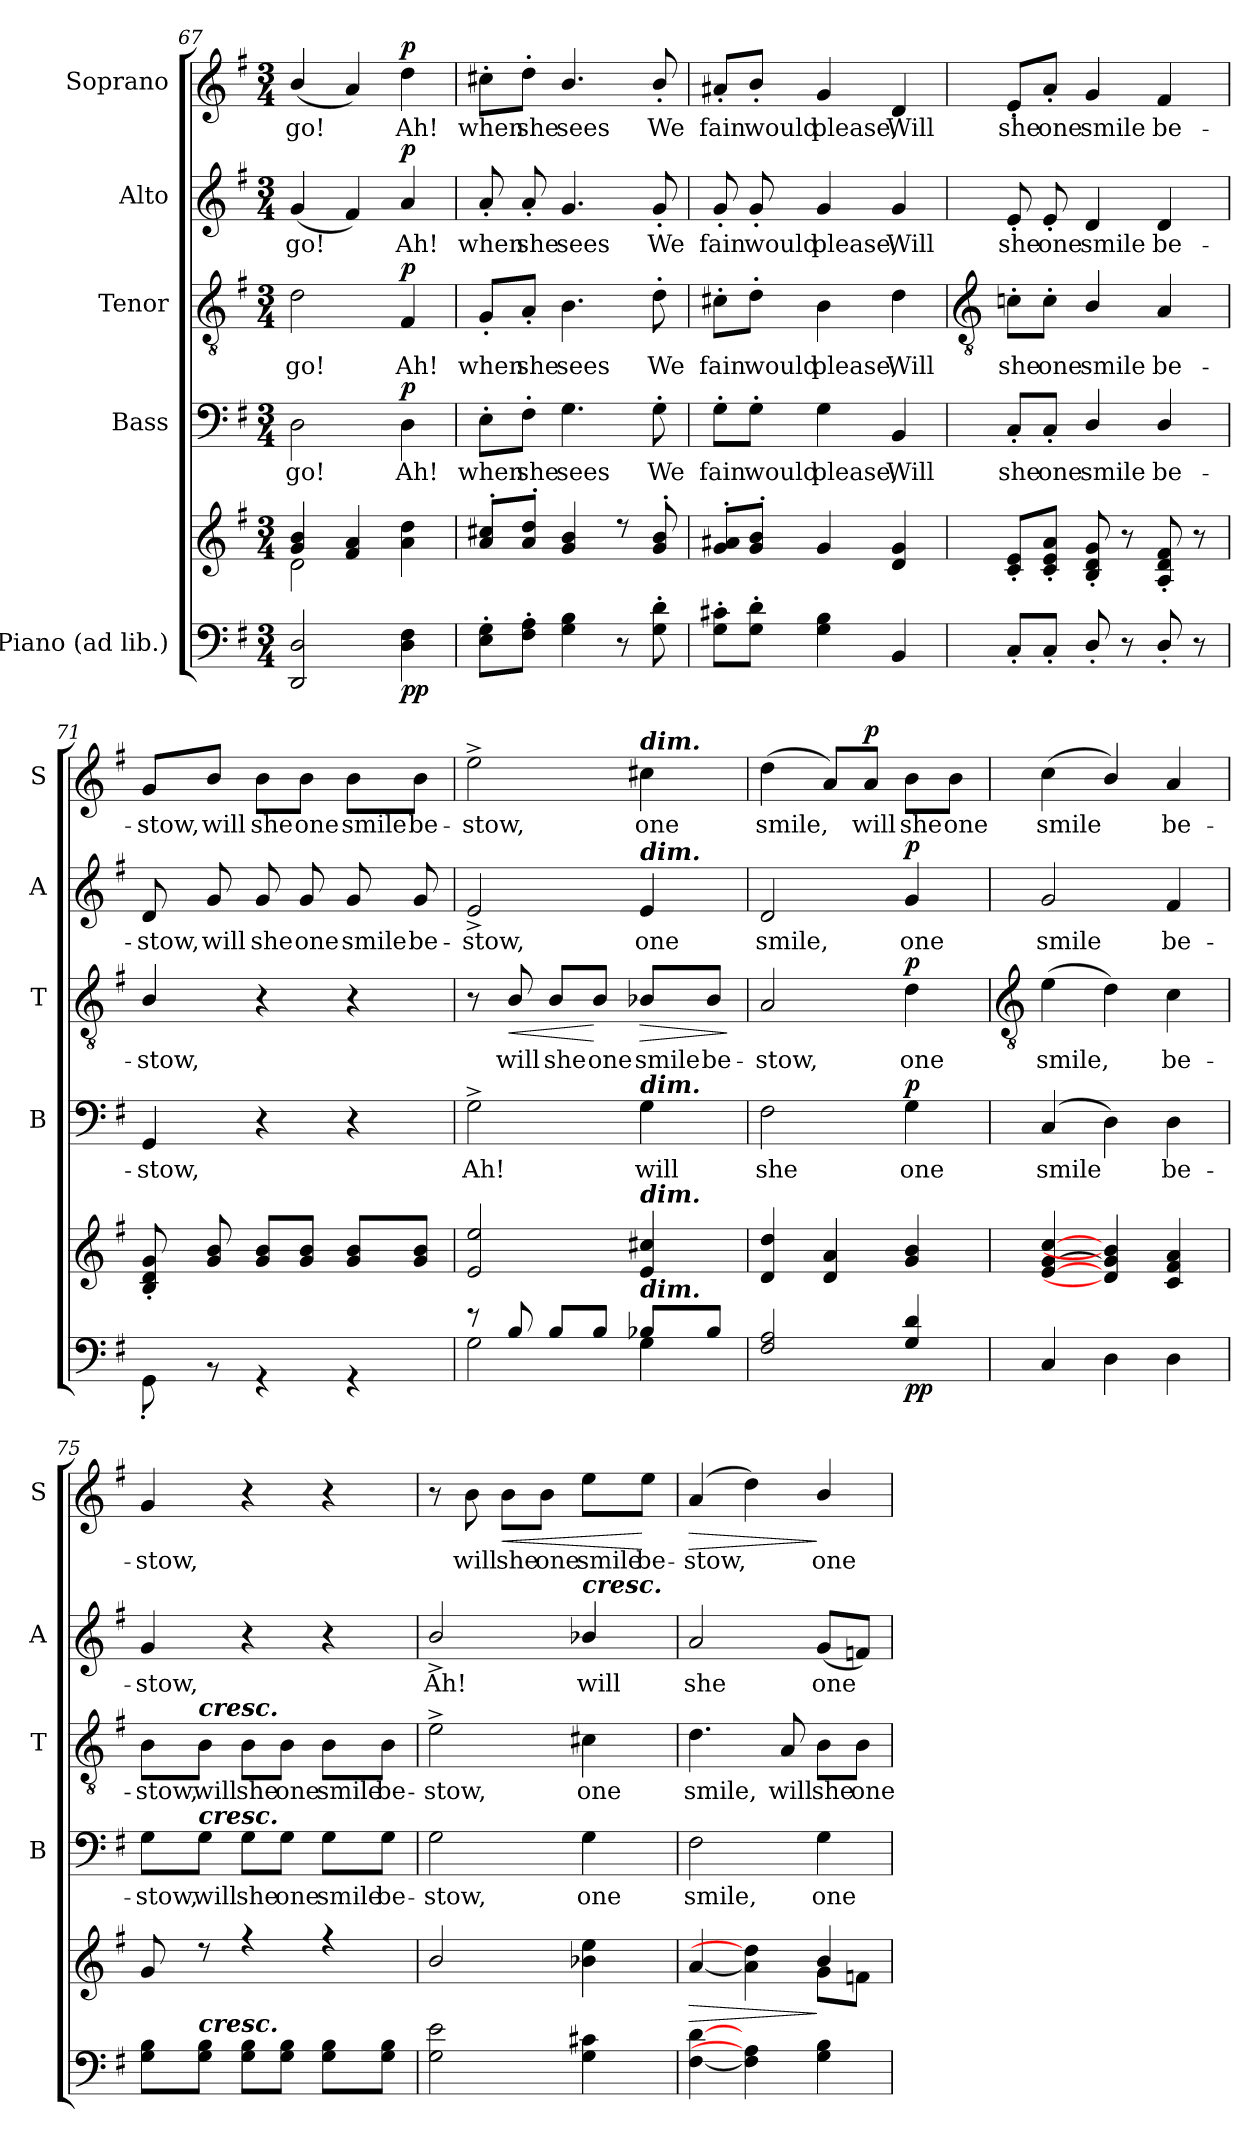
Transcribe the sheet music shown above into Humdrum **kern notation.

**kern	**kern	**dynam	**kern	**text	**dynam	**kern	**text	**dynam	**kern	**text	**dynam	**kern	**text	**dynam
*part5	*part5	*part5	*part4	*part4	*part4	*part3	*part3	*part3	*part2	*part2	*part2	*part1	*part1	*part1
*staff6	*staff5	*staff5/6	*staff4	*staff4	*staff4	*staff3	*staff3	*staff3	*staff2	*staff2	*staff2	*staff1	*staff1	*staff1
*I"Piano (ad lib.)	*	*	*I"Bass	*	*	*I"Tenor	*	*	*I"Alto	*	*	*I"Soprano	*	*
*	*	*	*I'B	*	*	*I'T	*	*	*I'A	*	*	*I'S	*	*
*clefF4	*clefG2	*	*clefF4	*	*	*clefGv2	*	*	*clefG2	*	*	*clefG2	*	*
*k[f#]	*k[f#]	*	*k[f#]	*	*	*k[f#]	*	*	*k[f#]	*	*	*k[f#]	*	*
*G:	*G:	*	*G:	*	*	*G:	*	*	*G:	*	*	*G:	*	*
*M3/4	*M3/4	*	*M3/4	*	*	*M3/4	*	*	*M3/4	*	*	*M3/4	*	*
=67	=67	=67	=67	=67	=67	=67	=67	=67	=67	=67	=67	=67	=67	=67
*	*^	*	*	*	*	*	*	*	*	*	*	*	*	*
!	!	!	!	!	!LO:LY:b	!	!	!LO:LY:b	!	!	!LO:LY:b	!	!	!LO:LY:b	!
2DD 2D	4g/ 4b/	2d\	.	2D	go!	.	2d\	go!	.	(<4g/	go!	.	(<4b/	go!	.
.	4f# 4a	.	.	.	.	.	.	.	.	4f#)	.	.	4a)	.	.
!	!	!	!LO:DY:b=2	!	!LO:LY:b	!	!	!LO:LY:b	!	!	!LO:LY:b	!	!	!LO:LY:b	!
!	!	!	!LO:DY:n=1:b	!	!	!LO:DY:b	!	!	!LO:DY:b	!	!	!LO:DY:b	!	!	!LO:DY:b
4D 4F#	4a 4dd	4ryy	p p	4D	Ah!	p	4F#	Ah!	p	4a	Ah!	p	4dd	Ah!	p
=68	=68	=68	=68	=68	=68	=68	=68	=68	=68	=68	=68	=68	=68	=68	=68
!	!	!LO:N:vis=1	!	!	!LO:LY:b	!	!	!LO:LY:b	!	!	!LO:LY:b	!	!	!LO:LY:b	!
8E' 8G'L	8a' 8cc#X'L	2.ryy	.	8E'\L	when	.	8G'/L	when	.	8a'	when	.	8cc#X'\L	when	.
!	!	!	!	!	!LO:LY:b	!	!	!LO:LY:b	!	!	!LO:LY:b	!	!	!LO:LY:b	!
8F#' 8A'J	8a' 8dd'J	.	.	8F#'\J	she	.	8A'/J	she	.	8a'	she	.	8dd'\J	she	.
!	!	!	!	!	!LO:LY:b	!	!	!LO:LY:b	!	!	!LO:LY:b	!	!	!LO:LY:b	!
4G 4B	4g/ 4b/	.	.	4.G	sees	.	4.B\	sees	.	4.g/	sees	.	4.b/	sees	.
8r	8r	.	.	.	.	.	.	.	.	.	.	.	.	.	.
!	!	!	!	!	!LO:LY:b	!	!	!LO:LY:b	!	!	!LO:LY:b	!	!	!LO:LY:b	!
8G' 8d'	8g/' 8b/'	.	.	8G'	We	.	8d'\	We	.	8g'/	We	.	8b'/	We	.
=69	=69	=69	=69	=69	=69	=69	=69	=69	=69	=69	=69	=69	=69	=69	=69
!	!	!LO:N:vis=1	!	!	!LO:LY:b	!	!	!LO:LY:b	!	!	!LO:LY:b	!	!	!LO:LY:b	!
8G' 8c#X'L	8g' 8a#X'L	2.ryy	.	8G'\L	fain	.	8c#X'\L	fain	.	8g'	fain	.	8a#X'/L	fain	.
!	!	!	!	!	!LO:LY:b	!	!	!LO:LY:b	!	!	!LO:LY:b	!	!	!LO:LY:b	!
8G' 8d'J	8g/' 8b/'J	.	.	8G'\J	would	.	8d'\J	would	.	8g'/	would	.	8b'/J	would	.
!	!	!	!	!	!LO:LY:b	!	!	!LO:LY:b	!	!	!LO:LY:b	!	!	!LO:LY:b	!
4G 4B	4g	.	.	4G	please,	.	4B	please,	.	4g	please,	.	4g	please,	.
!	!	!	!	!	!LO:LY:b	!	!	!LO:LY:b	!	!	!LO:LY:b	!	!	!LO:LY:b	!
4BB	4d 4g	.	.	4BB	Will	.	4d	Will	.	4g	Will	.	4d	Will	.
*	*v	*v	*	*	*	*	*	*	*	*	*	*	*	*	*
!!LO:LB:g=z
=70	=70	=70	=70	=70	=70	=70	=70	=70	=70	=70	=70	=70	=70	=70
*	*	*	*	*	*	*clefGv2	*	*	*	*	*	*	*	*
*^	*	*	*	*	*	*	*	*	*	*	*	*	*	*
!	!	!	!	!	!LO:LY:b	!	!	!LO:LY:b	!	!	!LO:LY:b	!	!	!LO:LY:b	!
2ryy	8C'L	8c' 8e'L	.	8C'/L	she	.	8cn'\L	she	.	8e'	she	.	8e'/L	she	.
!	!	!	!	!	!LO:LY:b	!	!	!LO:LY:b	!	!	!LO:LY:b	!	!	!LO:LY:b	!
.	8C'J	8c' 8e' 8a'J	.	8C'/J	one	.	8c'\J	one	.	8e'	one	.	8a'/J	one	.
!	!	!	!	!	!LO:LY:b	!	!	!LO:LY:b	!	!	!LO:LY:b	!	!	!LO:LY:b	!
.	8D'/	8B' 8d' 8g'	.	4D/	smile	.	4B/	smile	.	4d	smile	.	4g	smile	.
.	8r	8r	.	.	.	.	.	.	.	.	.	.	.	.	.
!	!	!	!	!	!LO:LY:b	!	!	!LO:LY:b	!	!	!LO:LY:b	!	!	!LO:LY:b	!
4ryy	8D'/	8A' 8d' 8f#'	.	4D/	be-	.	4A	be-	.	4d	be-	.	4f#	be-	.
.	8r	8r	.	.	.	.	.	.	.	.	.	.	.	.	.
=71	=71	=71	=71	=71	=71	=71	=71	=71	=71	=71	=71	=71	=71	=71	=71
!LO:N:vis=1	!	!	!	!	!LO:LY:b	!	!	!LO:LY:b	!	!	!LO:LY:b	!	!	!LO:LY:b	!
2.ryy	8GG'	8B' 8d' 8g'	.	4GG	-stow,	.	4B/	-stow,	.	8d	-stow,	.	8g/L	-stow,	.
!	!	!	!	!	!	!	!	!	!	!	!LO:LY:b	!	!	!LO:LY:b	!
.	8r	8g 8b	.	.	.	.	.	.	.	8g	will	.	8b/J	will	.
!	!	!	!	!	!	!	!	!	!	!	!LO:LY:b	!	!	!LO:LY:b	!
.	4r	8g 8bL	.	4r	.	.	4r	.	.	8g	she	.	8b\L	she	.
!	!	!	!	!	!	!	!	!	!	!	!LO:LY:b	!	!	!LO:LY:b	!
.	.	8g 8bJ	.	.	.	.	.	.	.	8g	one	.	8b\J	one	.
!	!	!	!	!	!	!	!	!	!	!	!LO:LY:b	!	!	!LO:LY:b	!
.	4r	8g 8bL	.	4r	.	.	4r	.	.	8g	smile	.	8b\L	smile	.
!	!	!	!	!	!	!	!	!	!	!	!LO:LY:b	!	!	!LO:LY:b	!
.	.	8g 8bJ	.	.	.	.	.	.	.	8g	be-	.	8b\J	be-	.
=72	=72	=72	=72	=72	=72	=72	=72	=72	=72	=72	=72	=72	=72	=72	=72
!	!	!	!	!	!LO:LY:b	!	!	!	!	!	!LO:LY:b	!	!	!LO:LY:b	!
8r	2G	2e 2ee	.	2G^	Ah!	.	8r	.	.	2e^	-stow,	.	2ee^	-stow,	.
!	!	!	!	!	!	!	!	!LO:LY:b	!LO:HP:b	!	!	!	!	!	!
8B/	.	.	.	.	.	.	8B/	will	<	.	.	.	.	.	.
!	!	!	!	!	!	!	!	!LO:LY:b	!	!	!	!	!	!	!
8B/L	.	.	.	.	.	.	8B/L	she	.	.	.	.	.	.	.
!	!	!	!	!	!	!	!	!LO:LY:b	!	!	!	!	!	!	!
8B/J	.	.	.	.	.	.	8B/J	one	[	.	.	.	.	.	.
!	!	!	!	!	!	!	!	!	!	!	!	!	!LO:TX:a:Bi:t=dim.	!	!
!	!	!	!	!	!	!	!	!	!	!LO:TX:a:Bi:t=dim.	!	!	!	!	!
!	!	!	!	!LO:TX:a:Bi:t=dim.	!	!	!	!	!	!	!	!	!	!	!
!	!	!LO:TX:a:Bi:t=dim.	!	!	!	!	!	!	!	!	!	!	!	!	!
!LO:TX:a:Bi:t=dim.	!	!	!	!	!	!	!	!	!	!	!	!	!	!	!
!	!	!	!	!	!LO:LY:b	!	!	!LO:LY:b	!LO:HP:b	!	!LO:LY:b	!	!	!LO:LY:b	!
8B-X/L	4G	4e 4cc#X	.	4G	will	.	8B-X/L	smile	>	4e	one	.	4cc#X	one	.
!	!	!	!	!	!	!	!	!LO:LY:b	!	!	!	!	!	!	!
8B-/J	.	.	.	.	.	.	8B-/J	be-	.	.	.	.	.	.	.
*v	*v	*	*	*	*	*	*	*	*	*	*	*	*	*	*
.	.	.	.	.	.	.	.	]	.	.	.	.	.	.
=73	=73	=73	=73	=73	=73	=73	=73	=73	=73	=73	=73	=73	=73	=73
*^	*	*	*	*	*	*	*	*	*	*	*	*	*	*
!	!LO:N:vis=1	!	!	!	!LO:LY:b	!	!	!LO:LY:b	!	!	!LO:LY:b	!	!	!LO:LY:b	!
2F#/ 2A/	2.ryy	4d 4dd	.	2F#	she	.	2A	-stow,	.	2d	smile,	.	(<4dd	smile,	.
.	.	4d 4a	.	.	.	.	.	.	.	.	.	.	8a/L)	.	.
!	!	!	!	!	!	!	!	!	!	!	!	!	!	!LO:LY:b	!LO:DY:b
.	.	.	.	.	.	.	.	.	.	.	.	.	8a/J	will	p
!	!	!	!LO:DY:b=2	!	!LO:LY:b	!	!	!LO:LY:b	!	!	!LO:LY:b	!	!	!LO:LY:b	!
!	!	!	!LO:DY:n=1:b	!	!	!LO:DY:b	!	!	!LO:DY:b	!	!	!LO:DY:b	!	!	!
4G/ 4d/	.	4g 4b	p p	4G	one	p	4d	one	p	4g	one	p	8b\L	she	.
!	!	!	!	!	!	!	!	!	!	!	!	!	!	!LO:LY:b	!
.	.	.	.	.	.	.	.	.	.	.	.	.	8b\J	one	.
*v	*v	*	*	*	*	*	*	*	*	*	*	*	*	*	*
!!LO:LB:g=z
=74	=74	=74	=74	=74	=74	=74	=74	=74	=74	=74	=74	=74	=74	=74
*	*	*	*	*	*	*clefGv2	*	*	*	*	*	*	*	*
*	*^	*	*	*	*	*	*	*	*	*	*	*	*	*
!	!	!LO:N:vis=1	!	!	!LO:LY:b	!	!	!LO:LY:b	!	!	!LO:LY:b	!	!	!LO:LY:b	!
4C	[4e [4g [4cc	2.ryy	.	(<4C	smile	.	(>4e	smile,	.	2g	smile	.	(<4cc	smile	.
4D	4d/] 4g/] 4b/]	.	.	4D)	.	.	4d)	.	.	.	.	.	4b/)	.	.
!	!	!	!	!	!LO:LY:b	!	!	!LO:LY:b	!	!	!LO:LY:b	!	!	!LO:LY:b	!
4D	4c 4f# 4a	.	.	4D	be-	.	4c	be-	.	4f#	be-	.	4a	be-	.
=75	=75	=75	=75	=75	=75	=75	=75	=75	=75	=75	=75	=75	=75	=75	=75
!	!	!LO:N:vis=1	!	!	!LO:LY:b	!	!	!LO:LY:b	!	!	!LO:LY:b	!	!	!LO:LY:b	!
8G 8BL	8g	2.ryy	.	8G\L	-stow,	.	8B\L	-stow,	.	4g	-stow,	.	4g	-stow,	.
!	!	!	!	!	!	!	!LO:TX:a:Bi:t=cresc.	!	!	!	!	!	!	!	!
!	!	!	!	!LO:TX:a:Bi:t=cresc.	!	!	!	!	!	!	!	!	!	!	!
!LO:TX:a:Bi:t=cresc.	!	!	!	!	!	!	!	!	!	!	!	!	!	!	!
!	!	!	!	!	!LO:LY:b	!	!	!LO:LY:b	!	!	!	!	!	!	!
8G 8BJ	8r	.	.	8G\J	will	.	8B\J	will	.	.	.	.	.	.	.
!	!	!	!	!	!LO:LY:b	!	!	!LO:LY:b	!	!	!	!	!	!	!
8G 8BL	4r	.	.	8G\L	she	.	8B\L	she	.	4r	.	.	4r	.	.
!	!	!	!	!	!LO:LY:b	!	!	!LO:LY:b	!	!	!	!	!	!	!
8G 8BJ	.	.	.	8G\J	one	.	8B\J	one	.	.	.	.	.	.	.
!	!	!	!	!	!LO:LY:b	!	!	!LO:LY:b	!	!	!	!	!	!	!
8G 8BL	4r	.	.	8G\L	smile	.	8B\L	smile	.	4r	.	.	4r	.	.
!	!	!	!	!	!LO:LY:b	!	!	!LO:LY:b	!	!	!	!	!	!	!
8G 8BJ	.	.	.	8G\J	be-	.	8B\J	be-	.	.	.	.	.	.	.
=76	=76	=76	=76	=76	=76	=76	=76	=76	=76	=76	=76	=76	=76	=76	=76
!	!	!LO:N:vis=1	!	!	!LO:LY:b	!	!	!LO:LY:b	!	!	!LO:LY:b	!	!	!	!
2G 2e	2b	2.ryy	.	2G	-stow,	.	2e^	-stow,	.	2b^/	Ah!	.	8r	.	.
!	!	!	!	!	!	!	!	!	!	!	!	!	!	!LO:LY:b	!
.	.	.	.	.	.	.	.	.	.	.	.	.	8b	will	.
!	!	!	!	!	!	!	!	!	!	!	!	!	!	!LO:LY:b	!LO:HP:b
.	.	.	.	.	.	.	.	.	.	.	.	.	8b\L	she	<
!	!	!	!	!	!	!	!	!	!	!	!	!	!	!LO:LY:b	!
.	.	.	.	.	.	.	.	.	.	.	.	.	8b\J	one	.
!	!	!	!	!	!	!	!	!	!	!LO:TX:a:Bi:t=cresc.	!	!	!	!	!
!	!	!	!	!	!LO:LY:b	!	!	!LO:LY:b	!	!	!LO:LY:b	!	!	!LO:LY:b	!
4G 4c#X	4b-X\ 4ee\	.	.	4G	one	.	4c#X	one	.	4b-X/	will	.	8ee\L	smile	.
!	!	!	!	!	!	!	!	!	!	!	!	!	!	!LO:LY:b	!
.	.	.	.	.	.	.	.	.	.	.	.	.	8ee\J	be-	[
=77	=77	=77	=77	=77	=77	=77	=77	=77	=77	=77	=77	=77	=77	=77	=77
!	!	!	!LO:HP:b	!	!LO:LY:b	!	!	!LO:LY:b	!	!	!LO:LY:b	!	!	!LO:LY:b	!LO:HP:b
[4F# [4d	[4a	2ryy	>	2F#	smile,	.	4.d	smile,	.	2a	she	.	(<4a	-stow,	>
4F#] 4A]	4a] 4dd]	.	.	.	.	.	.	.	.	.	.	.	4dd)	.	.
!	!	!	!	!	!	!	!	!LO:LY:b	!	!	!	!	!	!	!
.	.	.	.	.	.	.	8A	will	.	.	.	.	.	.	.
!	!	!	!	!	!LO:LY:b	!	!	!LO:LY:b	!	!	!LO:LY:b	!	!	!LO:LY:b	!
4G 4B	4b/	8g\L	]	4G	one	.	8B\L	she	.	(<8gL	one	.	4b/	one	]
!	!	!	!	!	!	!	!	!LO:LY:b	!	!	!	!	!	!	!
.	.	8fn\J	.	.	.	.	8B\J	one	.	8fnJ)	.	.	.	.	.
*	*v	*v	*	*	*	*	*	*	*	*	*	*	*	*	*
=	=	=	=	=	=	=	=	=	=	=	=	=	=	=
*-	*-	*-	*-	*-	*-	*-	*-	*-	*-	*-	*-	*-	*-	*-
